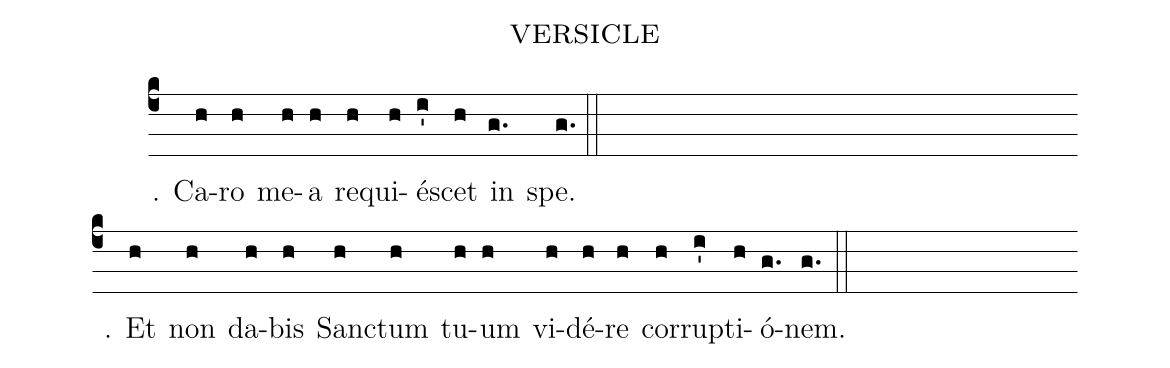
name: versicle;
%%
(c4) ℣. C{a}(h)ro(h) me(h)a(h) re(h)qui(h)é(i')scet(h) in(g.) spe.(g.) (::) (Z-)
℟. Et(h) non(h) da(h)bis(h) San(h)ctum(h) tu(h)um(h) vi(h)dé(h)re(h) cor(h)rup(i')ti(h)ó(g.)nem.(g.) (::)
